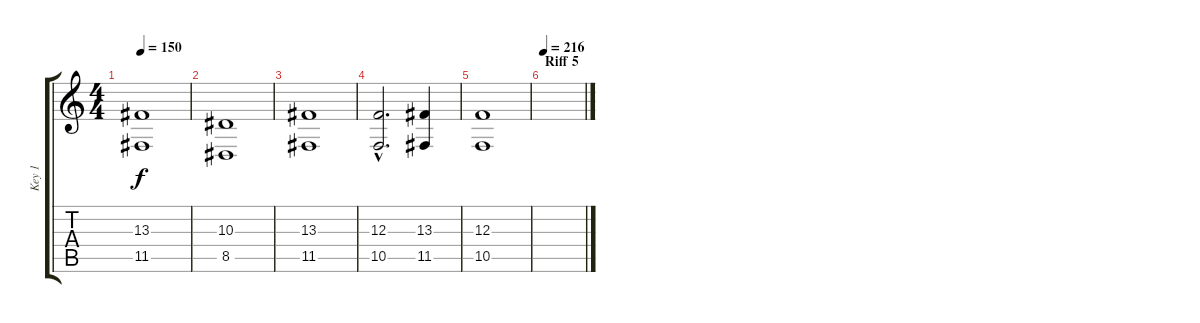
\track ("Key 1" "Key 1") {instrument choiraahs}
\staff {score tabs}
\tuning (D4 A3 F3 C3 G2 D2) {hide}
\ts (4 4)
\tempo 150
\clef g2
\ks c
(13.3 11.5).1{dy f} |
(10.3 8.5).1 |
(13.3 11.5).1 |
(12.3{hac} 10.5{hac}).2{d} (13.3 11.5).4 |
(12.3 10.5).1 |
\section ("" "Riff 5")
\tempo 216
